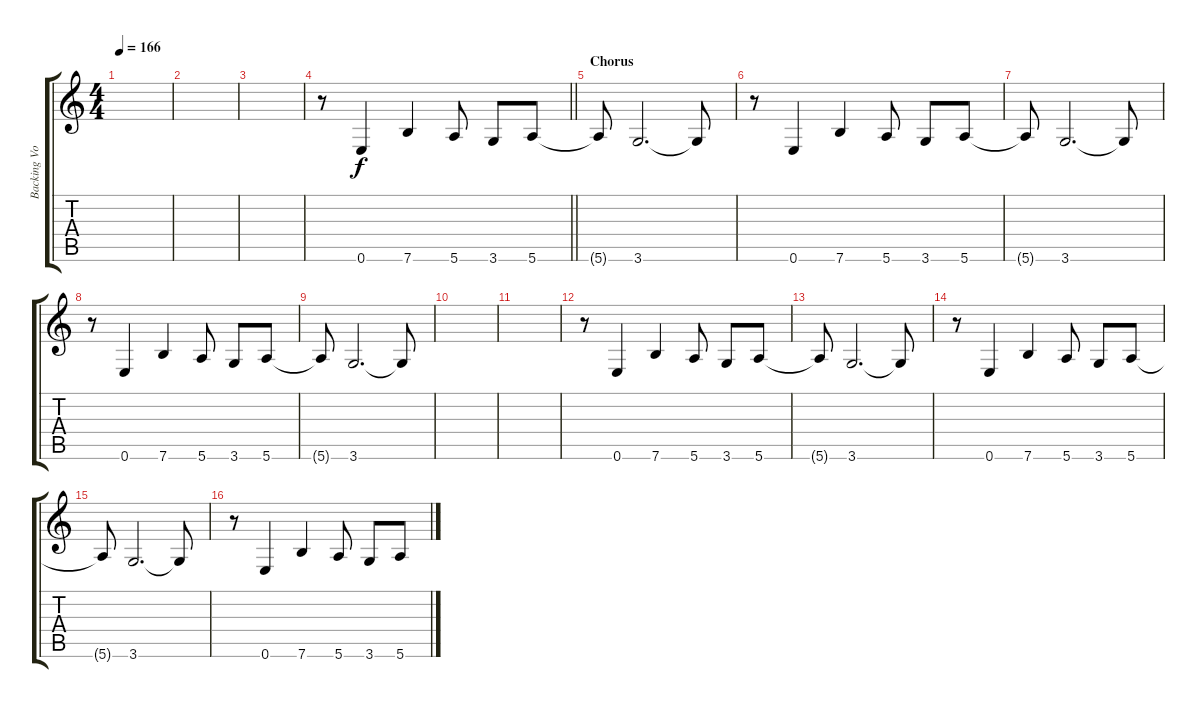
\track ("Backing Vocals" "Backing Vo") {instrument fretlessbass}
\staff {score tabs}
\tuning (E4 B3 G3 D3 A2 E2) {hide}
\ts (4 4)
\tempo 166
\clef g2
\ks c
|
|
|
\barLineRight lightlight
r.8 0.6.4 7.6.4 5.6.8 3.6.8 5.6.8 |
\section ("" "Chorus")
5.6{t}.8 3.6.2{d} 3.6{t}.8 |
r.8 0.6.4 7.6.4 5.6.8 3.6.8 5.6.8 |
5.6{t}.8 3.6.2{d} 3.6{t}.8 |
r.8 0.6.4 7.6.4 5.6.8 3.6.8 5.6.8 |
5.6{t}.8 3.6.2{d} 3.6{t}.8 |
|
|
r.8 0.6.4 7.6.4 5.6.8 3.6.8 5.6.8 |
5.6{t}.8 3.6.2{d} 3.6{t}.8 |
r.8 0.6.4 7.6.4 5.6.8 3.6.8 5.6.8 |
5.6{t}.8 3.6.2{d} 3.6{t}.8 |
r.8 0.6.4 7.6.4 5.6.8 3.6.8 5.6.8
